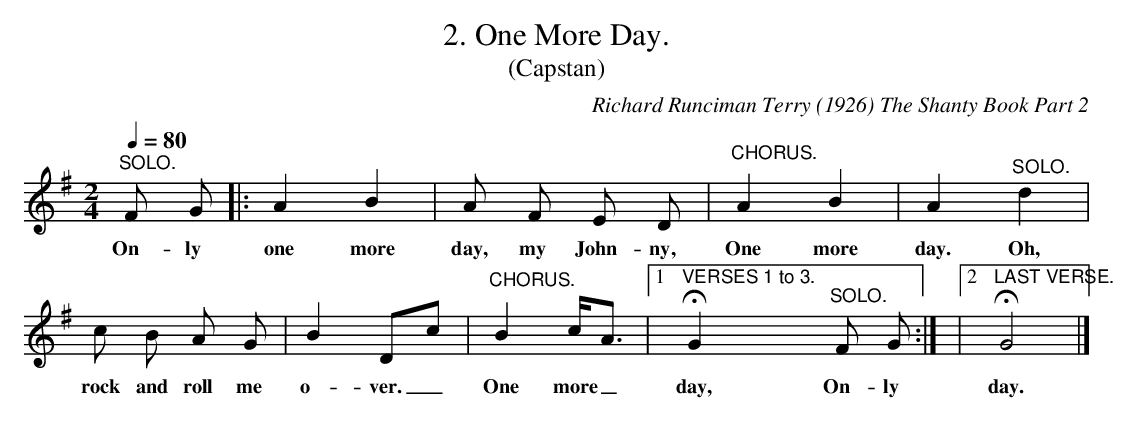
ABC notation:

X:1
T:2. One More Day.
T:(Capstan)
C:Richard Runciman Terry (1926) The Shanty Book Part 2
L:1/8
Q:1/4=80
M:2/4
K:G
"^SOLO." F G |: A2 B2 | A F E D |  "^CHORUS." A2 B2 | A2 "^SOLO." d2 | c B A G |
w: On-ly | one more | day, my John-ny, | One more | day. Oh, | rock and roll me |
B2 Dc | "^CHORUS." B2 c<A |1"VERSES 1 to 3." !fermata! G2 "^SOLO." F G :| |2 "LAST VERSE." !fermata! G4 |]
w: o-ver._ | One more_ | day, On-ly | day.
